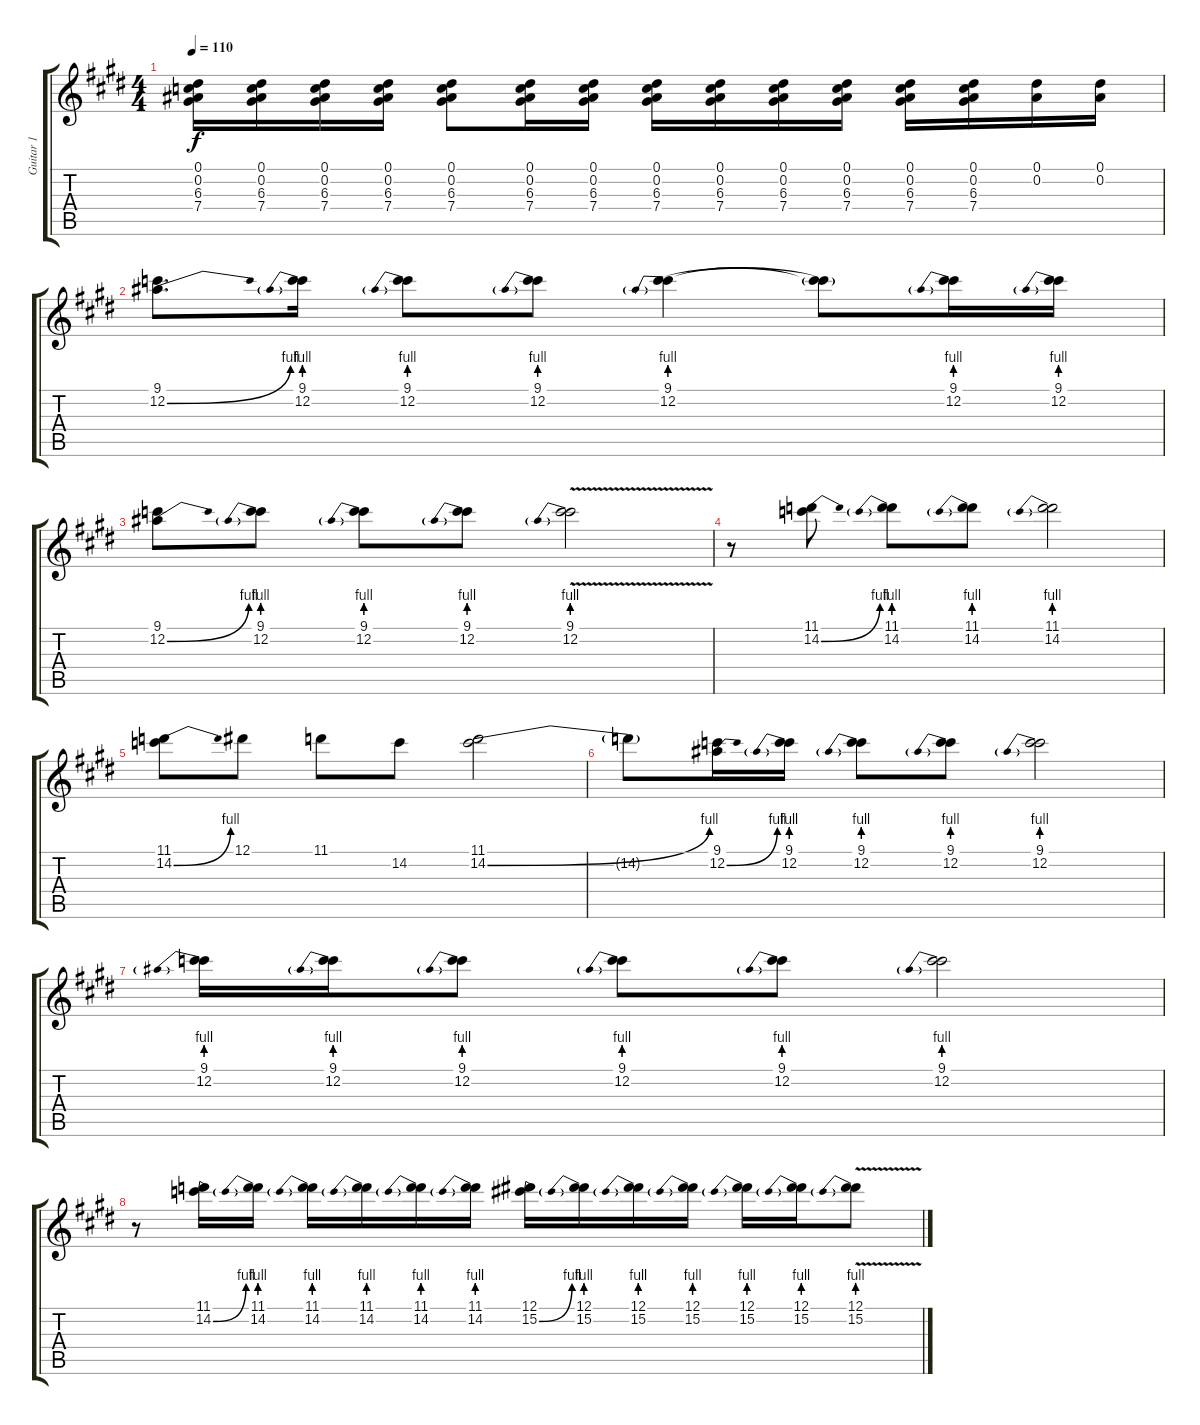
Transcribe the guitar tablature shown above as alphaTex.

\track ("Guitar 1" "Guitar 1") {instrument overdrivenguitar}
\staff {score tabs}
\tuning (Eb4 Bb3 Gb3 Db3 Ab2 Eb2) {hide}
\ts (4 4)
\tempo 110
\clef g2
\ks c#minor
(0.1 0.2 6.3 7.4).16{dy f} (0.1 0.2 6.3 7.4).16 (0.1 0.2 6.3 7.4).16 (0.1 0.2 6.3 7.4).16 (0.1 0.2 6.3 7.4).8 (0.1 0.2 6.3 7.4).16 (0.1 0.2 6.3 7.4).16 (0.1 0.2 6.3 7.4).16 (0.1 0.2 6.3 7.4).16 (0.1 0.2 6.3 7.4).16 (0.1 0.2 6.3 7.4).16 (0.1 0.2 6.3 7.4).16 (0.1 0.2 6.3 7.4).16 (0.1 0.2).16 (0.1 0.2).16 |
(9.1 12.2{be (bend 0 0 60 4)}).8{d volume 15 instrument overdrivenguitar} (9.1 12.2{be (prebend 0 4 60 4)}).16 (9.1 12.2{be (prebend 0 4 60 4)}).8 (9.1 12.2{be (prebend 0 4 60 4)}).8 (9.1 12.2{be (prebend 0 4 60 4)}).4 (9.1{t} 12.2{t}).8 (9.1 12.2{be (prebend 0 4 60 4)}).16 (9.1 12.2{be (prebend 0 4 60 4)}).16 |
(9.1 12.2{be (bend 0 0 60 4)}).8 (9.1 12.2{be (prebend 0 4 60 4)}).8 (9.1 12.2{be (prebend 0 4 60 4)}).8 (9.1 12.2{be (prebend 0 4 60 4)}).8 (9.1 12.2{be (prebend 0 4 60 4) v}).2 |
r.8 (11.1 14.2{be (bend 0 0 60 4)}).8 (11.1 14.2{be (prebend 0 4 60 4)}).8 (11.1 14.2{be (prebend 0 4 60 4)}).8 (11.1 14.2{be (prebend 0 4 60 4)}).2 |
(11.1 14.2{be (bend 0 0 60 4)}).8 12.1.8 11.1.8 14.2.8 (11.1 14.2{be (bend 0 0 60 4)}).2 |
14.2{t}.8 (9.1 12.2{be (bend 0 0 60 4)}).16 (9.1 12.2{be (prebend 0 4 60 4)}).16 (9.1 12.2{be (prebend 0 4 60 4)}).8 (9.1 12.2{be (prebend 0 4 60 4)}).8 (9.1 12.2{be (prebend 0 4 60 4)}).2 |
(9.1 12.2{be (prebend 0 4 60 4)}).16 (9.1 12.2{be (prebend 0 4 60 4)}).16 (9.1 12.2{be (prebend 0 4 60 4)}).8 (9.1 12.2{be (prebend 0 4 60 4)}).8 (9.1 12.2{be (prebend 0 4 60 4)}).8 (9.1 12.2{be (prebend 0 4 60 4)}).2 |
r.8 (11.1 14.2{be (bend 0 0 60 4)}).16 (11.1 14.2{be (prebend 0 4 60 4)}).16 (11.1 14.2{be (prebend 0 4 60 4)}).16 (11.1 14.2{be (prebend 0 4 60 4)}).16 (11.1 14.2{be (prebend 0 4 60 4)}).16 (11.1 14.2{be (prebend 0 4 60 4)}).16 (12.1 15.2{be (bend 0 0 60 4)}).16 (12.1 15.2{be (prebend 0 4 60 4)}).16 (12.1 15.2{be (prebend 0 4 60 4)}).16 (12.1 15.2{be (prebend 0 4 60 4)}).16 (12.1 15.2{be (prebend 0 4 60 4)}).16 (12.1 15.2{be (prebend 0 4 60 4)}).16 (12.1{v} 15.2{be (prebend 0 4 60 4) v}).8
